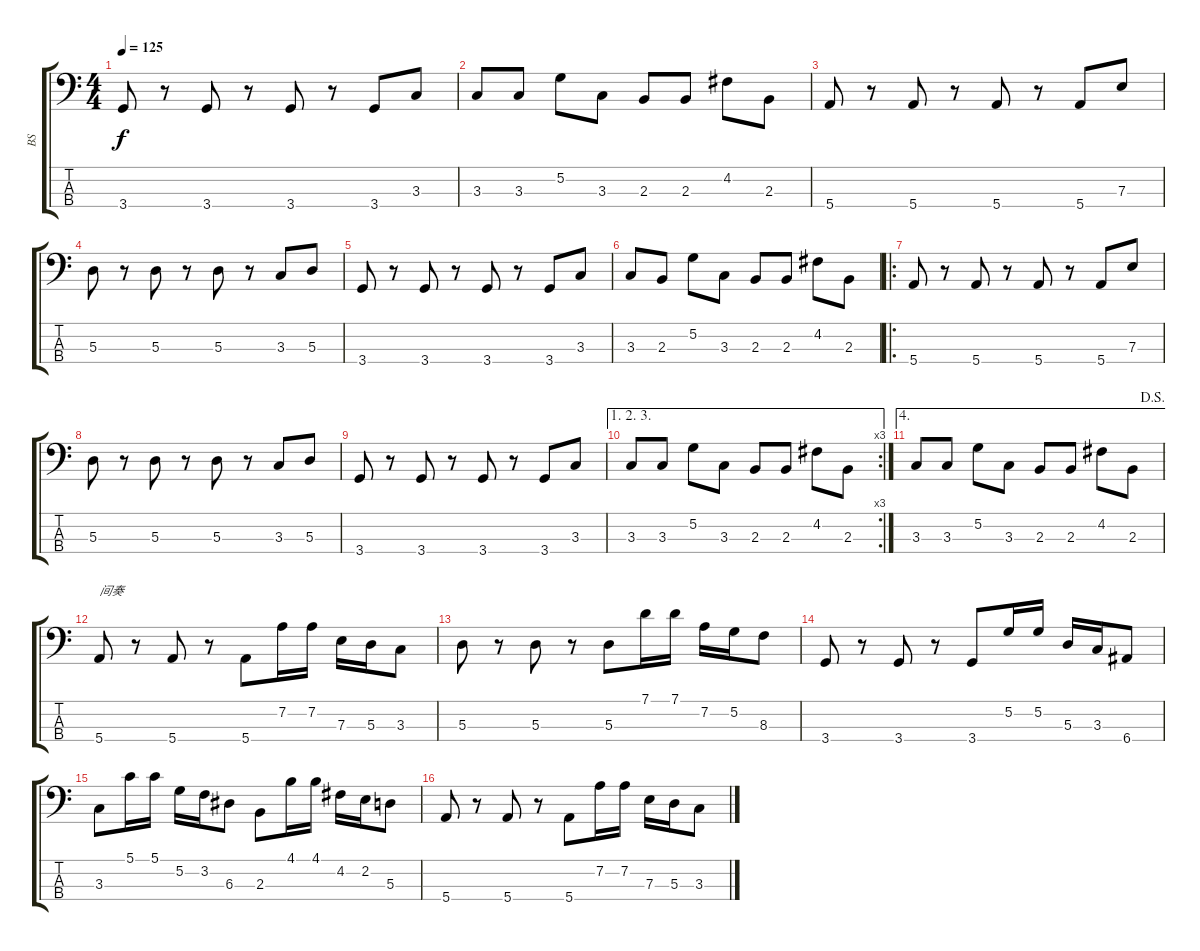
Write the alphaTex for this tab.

\track ("BS" "BS") {instrument electricbassfinger}
\staff {score tabs}
\tuning (G2 D2 A1 E1) {hide}
\ts (4 4)
\tempo 125
\clef f4
\ks c
3.4.8{dy f} r.8 3.4.8 r.8 3.4.8 r.8 3.4.8 3.3.8 |
3.3.8 3.3.8 5.2.8 3.3.8 2.3.8 2.3.8 4.2.8 2.3.8 |
5.4.8 r.8 5.4.8 r.8 5.4.8 r.8 5.4.8 7.3.8 |
5.3.8 r.8 5.3.8 r.8 5.3.8 r.8 3.3.8 5.3.8 |
3.4.8 r.8 3.4.8 r.8 3.4.8 r.8 3.4.8 3.3.8 |
3.3.8 2.3.8 5.2.8 3.3.8 2.3.8 2.3.8 4.2.8 2.3.8 |
\ro
5.4.8 r.8 5.4.8 r.8 5.4.8 r.8 5.4.8 7.3.8 |
5.3.8 r.8 5.3.8 r.8 5.3.8 r.8 3.3.8 5.3.8 |
3.4.8 r.8 3.4.8 r.8 3.4.8 r.8 3.4.8 3.3.8 |
\ae (1 2 3)
\rc 3
3.3.8 3.3.8 5.2.8 3.3.8 2.3.8 2.3.8 4.2.8 2.3.8 |
\ae 4
\jump dalsegno
3.3.8 3.3.8 5.2.8 3.3.8 2.3.8 2.3.8 4.2.8 2.3.8 |
5.4.8{txt "间奏"} r.8 5.4.8 r.8 5.4.8 7.2.16 7.2.16 7.3.16 5.3.16 3.3.8 |
5.3.8 r.8 5.3.8 r.8 5.3.8 7.1.16 7.1.16 7.2.16 5.2.16 8.3.8 |
3.4.8 r.8 3.4.8 r.8 3.4.8 5.2.16 5.2.16 5.3.16 3.3.16 6.4.8 |
3.3.8 5.1.16 5.1.16 5.2.16 3.2.16 6.3.8{txt ""} 2.3.8 4.1.16 4.1.16 4.2.16 2.2.16 5.3.8 |
5.4.8 r.8 5.4.8 r.8 5.4.8 7.2.16 7.2.16 7.3.16 5.3.16 3.3.8
